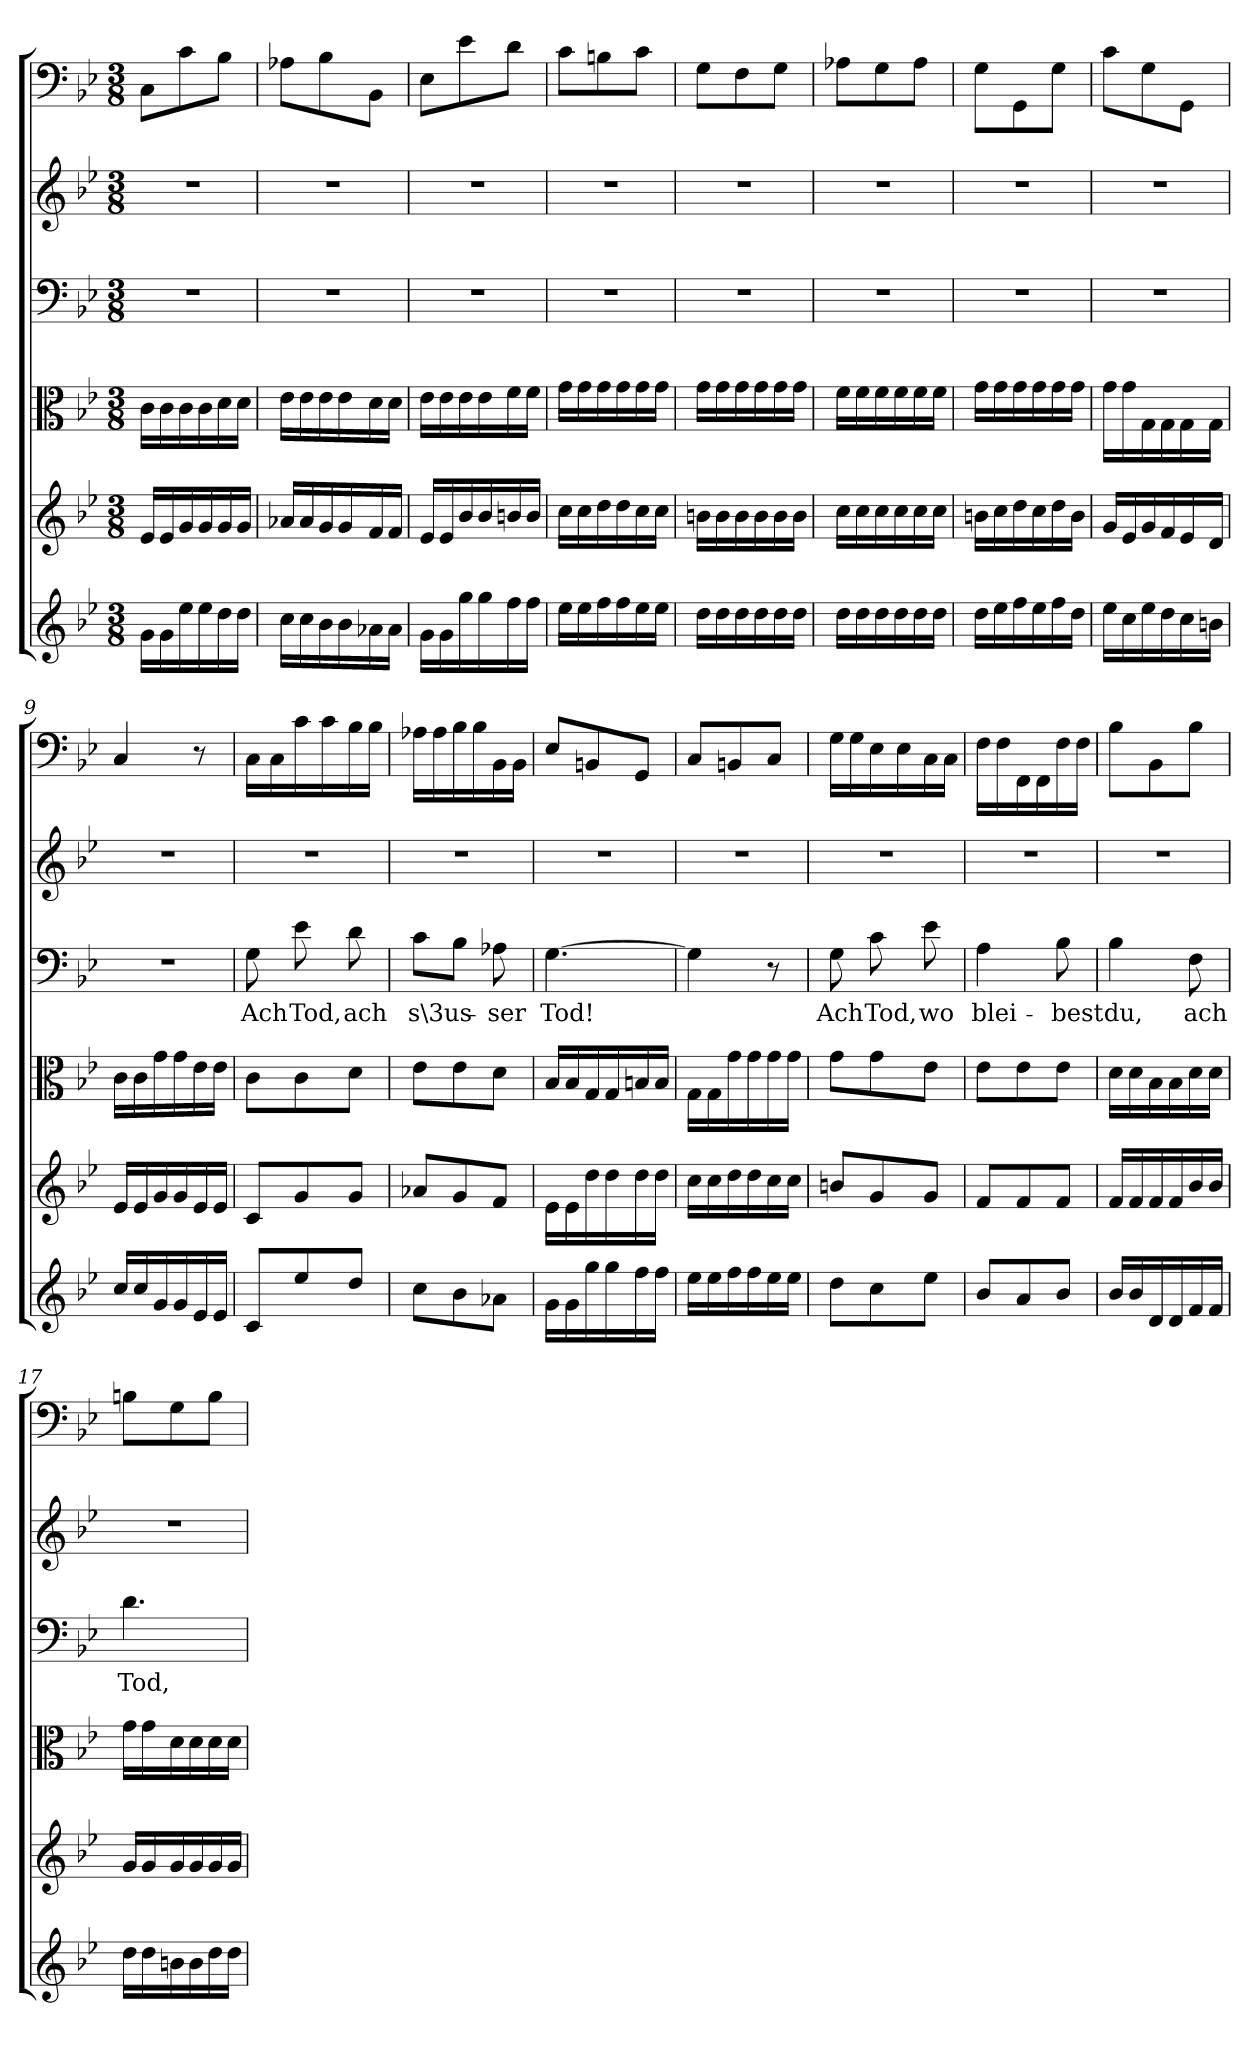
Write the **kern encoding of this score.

**kern	**kern	**kern	**kern	**text	**kern	**kern
*part6	*part5	*part4	*part3	*part3	*part2	*part1
*staff6	*staff5	*staff4	*staff3	*staff3	*staff2	*staff1
*clefG2	*clefG2	*clefC3	*clefF4	*	*clefG2	*clefF4
*k[b-e-]	*k[b-e-]	*k[b-e-]	*k[b-e-]	*	*k[b-e-]	*k[b-e-]
*g:	*g:	*g:	*g:	*	*g:	*g:
*M3/8	*M3/8	*M3/8	*M3/8	*	*M3/8	*M3/8
=1	=1	=1	=1	=1	=1	=1
16g"\LL	16e-"/LL	16c"\LL	4.r	.	4.r	8C"\L
16g"\	16e-"/	16c"\	.	.	.	.
16ee-"\	16g"/	16c"\	.	.	.	8c"\
16ee-"\	16g"/	16c"\	.	.	.	.
16dd"\	16g"/	16d"\	.	.	.	8B-"\J
16dd"\JJ	16g"/JJ	16d"\JJ	.	.	.	.
=2	=2	=2	=2	=2	=2	=2
16cc"\LL	16a-X"/LL	16e-"\LL	4.r	.	4.r	8A-X"\L
16cc"\	16a-"/	16e-"\	.	.	.	.
16b-"\	16g"/	16e-"\	.	.	.	8B-"\
16b-"\	16g"/	16e-"\	.	.	.	.
16a-X"\	16f"/	16d"\	.	.	.	8BB-"\J
16a-"\JJ	16f"/JJ	16d"\JJ	.	.	.	.
=3	=3	=3	=3	=3	=3	=3
16g"\LL	16e-"/LL	16e-"\LL	4.r	.	4.r	8E-"\L
16g"\	16e-"/	16e-"\	.	.	.	.
16gg"\	16b-"/	16e-"\	.	.	.	8e-"\
16gg"\	16b-"/	16e-"\	.	.	.	.
16ff"\	16bn"/	16f"\	.	.	.	8d"\J
16ff"\JJ	16b"/JJ	16f"\JJ	.	.	.	.
=4	=4	=4	=4	=4	=4	=4
16ee-"\LL	16cc"\LL	16g"\LL	4.r	.	4.r	8c"\L
16ee-"\	16cc"\	16g"\	.	.	.	.
16ff"\	16dd"\	16g"\	.	.	.	8Bn"\
16ff"\	16dd"\	16g"\	.	.	.	.
16ee-"\	16cc"\	16g"\	.	.	.	8c"\J
16ee-"\JJ	16cc"\JJ	16g"\JJ	.	.	.	.
=5	=5	=5	=5	=5	=5	=5
16dd"\LL	16bn"\LL	16g"\LL	4.r	.	4.r	8G"\L
16dd"\	16b"\	16g"\	.	.	.	.
16dd"\	16b"\	16g"\	.	.	.	8F"\
16dd"\	16b"\	16g"\	.	.	.	.
16dd"\	16b"\	16g"\	.	.	.	8G"\J
16dd"\JJ	16b"\JJ	16g"\JJ	.	.	.	.
=6	=6	=6	=6	=6	=6	=6
16dd"\LL	16cc"\LL	16f"\LL	4.r	.	4.r	8A-X"\L
16dd"\	16cc"\	16f"\	.	.	.	.
16dd"\	16cc"\	16f"\	.	.	.	8G"\
16dd"\	16cc"\	16f"\	.	.	.	.
16dd"\	16cc"\	16f"\	.	.	.	8A-"\J
16dd"\JJ	16cc"\JJ	16f"\JJ	.	.	.	.
=7	=7	=7	=7	=7	=7	=7
16dd"\LL	16bn"\LL	16g"\LL	4.r	.	4.r	8G"\L
16ee-"\	16cc"\	16g"\	.	.	.	.
16ff"\	16dd"\	16g"\	.	.	.	8GG"\
16ee-"\	16cc"\	16g"\	.	.	.	.
16ff"\	16dd"\	16g"\	.	.	.	8G"\J
16dd"\JJ	16b"\JJ	16g"\JJ	.	.	.	.
=8	=8	=8	=8	=8	=8	=8
16ee-"\LL	16g"/LL	16g"\LL	4.r	.	4.r	8c"\L
16cc"\	16e-"/	16g"\	.	.	.	.
16ee-"\	16g"/	16G"\	.	.	.	8G"\
16dd"\	16f"/	16G"\	.	.	.	.
16cc"\	16e-"/	16G"\	.	.	.	8GG"\J
16bn"\JJ	16d"/JJ	16G"\JJ	.	.	.	.
=9	=9	=9	=9	=9	=9	=9
16cc"/LL	16e-"/LL	16c"\LL	4.r	.	4.r	4C"/
16cc"/	16e-"/	16c"\	.	.	.	.
16g"/	16g"/	16g"\	.	.	.	.
16g"/	16g"/	16g"\	.	.	.	.
16e-"/	16e-"/	16e-"\	.	.	.	8r
16e-"/JJ	16e-"/JJ	16e-"\JJ	.	.	.	.
=10	=10	=10	=10	=10	=10	=10
8c"/L	8c"/L	8c"\L	8G"\	Ach	4.r	16C"\LL
.	.	.	.	.	.	16C"\
8ee-"/	8g"/	8c"\	8e-"\	Tod,	.	16c"\
.	.	.	.	.	.	16c"\
8dd"/J	8g"/J	8d"\J	8d"\	ach	.	16B-"\
.	.	.	.	.	.	16B-"\JJ
=11	=11	=11	=11	=11	=11	=11
8cc"\L	8a-X"/L	8e-"\L	8c"\L	s\3us-	4.r	16A-X"\LL
.	.	.	.	.	.	16A-"\
8b-"\	8g"/	8e-"\	8B-"\J	.	.	16B-"\
.	.	.	.	.	.	16B-"\
8a-X"\J	8f"/J	8d"\J	8A-X"\	-ser	.	16BB-"\
.	.	.	.	.	.	16BB-"\JJ
=12	=12	=12	=12	=12	=12	=12
16g"\LL	16e-"\LL	16B-"/LL	[4.G"\	Tod!	4.r	8E-"/L
16g"\	16e-"\	16B-"/	.	.	.	.
16gg"\	16dd"\	16G"/	.	.	.	8BBn"/
16gg"\	16dd"\	16G"/	.	.	.	.
16ff"\	16dd"\	16Bn"/	.	.	.	8GG"/J
16ff"\JJ	16dd"\JJ	16B"/JJ	.	.	.	.
=13	=13	=13	=13	=13	=13	=13
16ee-"\LL	16cc"\LL	16G"\LL	4G"\]	.	4.r	8C"/L
16ee-"\	16cc"\	16G"\	.	.	.	.
16ff"\	16dd"\	16g"\	.	.	.	8BBn"/
16ff"\	16dd"\	16g"\	.	.	.	.
16ee-"\	16cc"\	16g"\	8r	.	.	8C"/J
16ee-"\JJ	16cc"\JJ	16g"\JJ	.	.	.	.
=14	=14	=14	=14	=14	=14	=14
8dd"\L	8bn"/L	8g"\L	8G"\	Ach	4.r	16G"\LL
.	.	.	.	.	.	16G"\
8cc"\	8g"/	8g"\	8c"\	Tod,	.	16E-"\
.	.	.	.	.	.	16E-"\
8ee-"\J	8g"/J	8e-"\J	8e-"\	wo	.	16C"\
.	.	.	.	.	.	16C"\JJ
=15	=15	=15	=15	=15	=15	=15
8b-"/L	8f"/L	8e-"\L	4A"\	blei-	4.r	16F"\LL
.	.	.	.	.	.	16F"\
8a"/	8f"/	8e-"\	.	.	.	16FF"\
.	.	.	.	.	.	16FF"\
8b-"/J	8f"/J	8e-"\J	8B-"\	-best	.	16F"\
.	.	.	.	.	.	16F"\JJ
=16	=16	=16	=16	=16	=16	=16
16b-"/LL	16f"/LL	16d"\LL	4B-"\	du,	4.r	8B-"\L
16b-"/	16f"/	16d"\	.	.	.	.
16d"/	16f"/	16B-"\	.	.	.	8BB-"\
16d"/	16f"/	16B-"\	.	.	.	.
16f"/	16b-"/	16d"\	8F"\	ach	.	8B-"\J
16f"/JJ	16b-"/JJ	16d"\JJ	.	.	.	.
=17	=17	=17	=17	=17	=17	=17
16dd"\LL	16g"/LL	16g"\LL	4.d"\	Tod,	4.r	8Bn"\L
16dd"\	16g"/	16g"\	.	.	.	.
16bn"\	16g"/	16d"\	.	.	.	8G"\
16b"\	16g"/	16d"\	.	.	.	.
16dd"\	16g"/	16d"\	.	.	.	8B"\J
16dd"\JJ	16g"/JJ	16d"\JJ	.	.	.	.
=	=	=	=	=	=	=
*-	*-	*-	*-	*-	*-	*-
